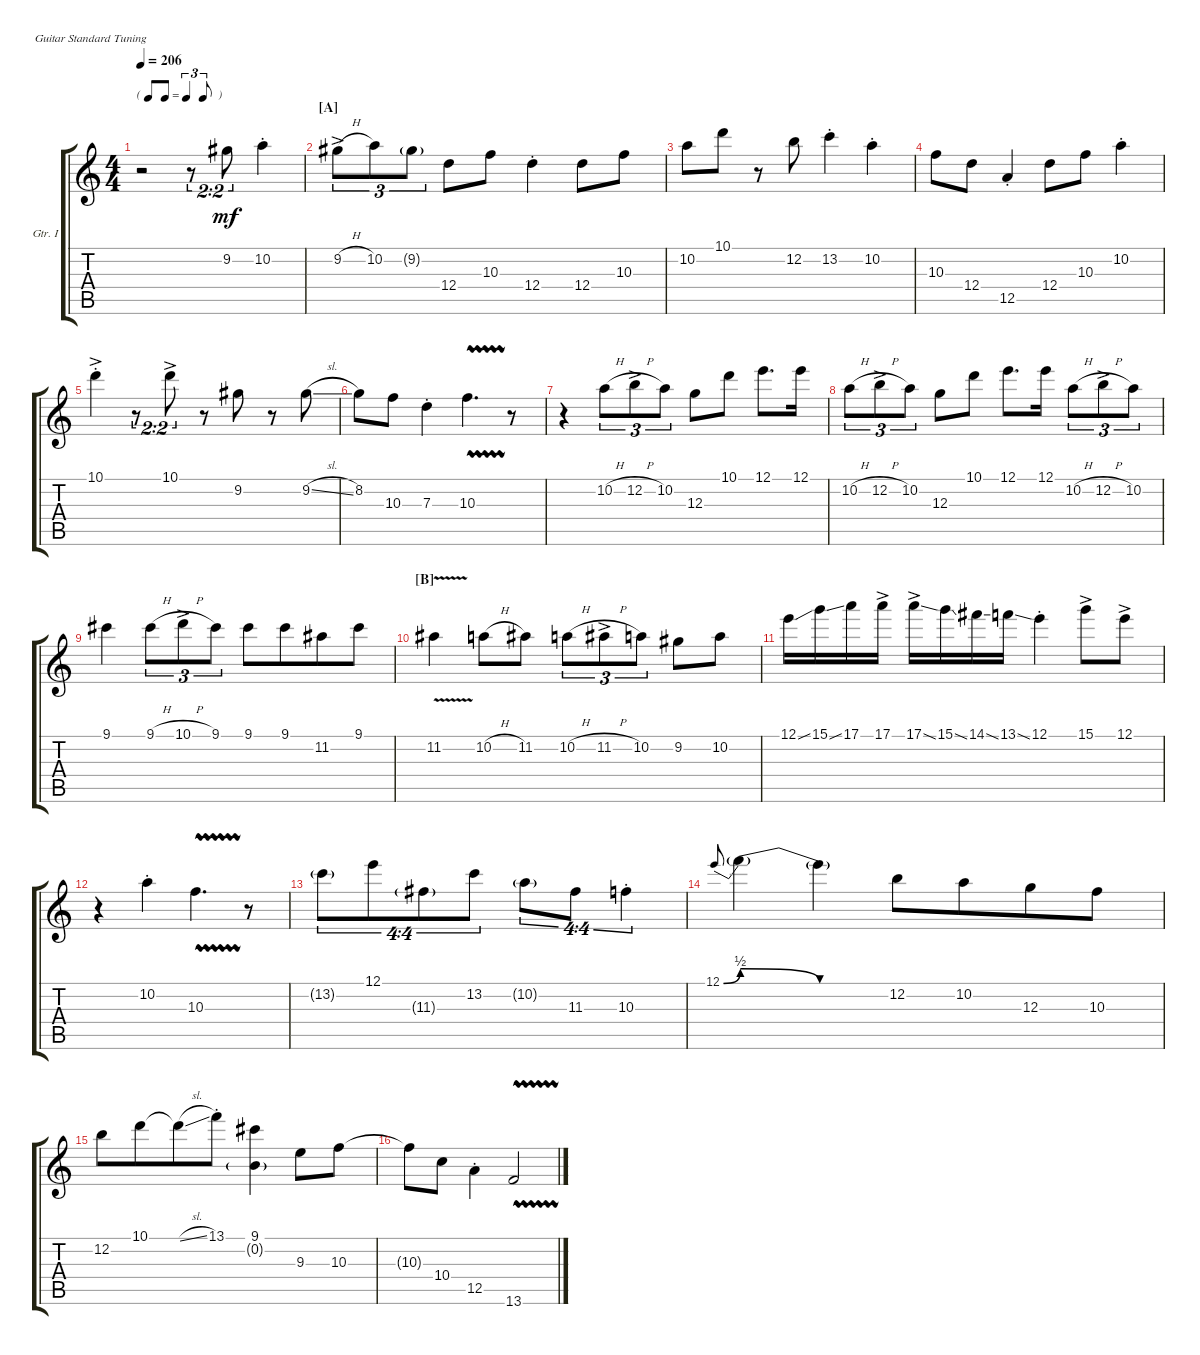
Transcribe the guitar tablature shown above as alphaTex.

\defaultSystemsLayout 4
\bracketExtendMode groupsimilarinstruments
\firstSystemTrackNameOrientation horizontal
\otherSystemsTrackNameOrientation horizontal
\track ("Guitar I" "Gtr. I") {instrument acousticguitarsteel}
\staff {score tabs}
\tuning (E4 B3 G3 D3 A2 E2)
\ts (4 4)
\tf triplet8th
\tempo 206
\clef g2
\ks c
r.2{dy mf} r.8{tu (2 2)} 9.2.8{tu (2 2)} 10.2{st}.4 |
\section ("A" "")
9.2{h ac}.8{tu (3 2)} 10.2.8{tu (3 2)} 9.2{g}.8{tu (3 2)} 12.4.8 10.3.8 12.4{st}.4 12.4.8 10.3.8 |
10.2.8 10.1.8 r.8 12.2.8 13.2{st}.4 10.2{st}.4 |
10.3.8 12.4.8 12.5{st}.4 12.4.8 10.3.8 10.2{st}.4 |
10.1{ac st}.4 r.8{tu (2 2)} 10.1{ac}.8{tu (2 2)} r.8 9.2.8 r.8 9.2{sl}.8 |
8.2.8 10.3.8 7.3{st}.4 10.3{vw}.4{d} r.8 |
r.4 10.2{h}.8{tu (3 2)} 12.2{h ac}.8{tu (3 2)} 10.2.8{tu (3 2)} 12.3.8 10.1.8 12.1.8{d} 12.1.16 |
10.2{h}.8{tu (3 2)} 12.2{h ac}.8{tu (3 2)} 10.2.8{tu (3 2)} 12.3.8 10.1.8 12.1.8{d} 12.1.16 10.2{h}.8{tu (3 2)} 12.2{h ac}.8{tu (3 2)} 10.2.8{tu (3 2)} |
9.1.4 9.1{h}.8{tu (3 2)} 10.1{h ac}.8{tu (3 2)} 9.1.8{tu (3 2)} 9.1.8 9.1.8{beam merge} 11.2.8 9.1.8 |
\section ("B" "")
11.2{v}.4 10.2{h}.8 11.2.8 10.2{h}.8{tu (3 2)} 11.2{h ac}.8{tu (3 2)} 10.2.8{tu (3 2)} 9.2.8 10.2.8 |
12.1{ss}.16 15.1{ss}.16 17.1.16 17.1{ac}.16 17.1{ss ac}.16 15.1{ss}.16 14.1{ss}.16 13.1{ss}.16 12.1{st}.4 15.1{ac}.8 12.1{ac}.8 |
r.4 10.2{st}.4 10.3{vw}.4{d} r.8 |
13.2{g}.8{tu (4 4)} 12.1.8{tu (4 4)} 11.3{g}.8{tu (4 4)} 13.2.8{tu (4 4)} 10.2{g}.8{tu (4 4)} 11.3.8{tu (4 4)} 10.3{st}.4{tu (4 4)} |
12.1{be (bend 30.599999999999998 0 59.4 2)}.8{gr onbeat} 12.1{be (release 0 2 59.4 0) t}.4 12.1{be (hold 0 0 60 0) t}.4 12.2.8 10.2.8{beam merge} 12.3.8 10.3.8 |
12.2.8 10.1.8{beam merge} 10.1{sl t}.8 13.1{st}.8 (0.2{g} 9.1).4 9.3.8 10.3.8 |
10.3{t}.8 10.4.8{beam merge} 12.5{st}.4 13.6{vw}.2
